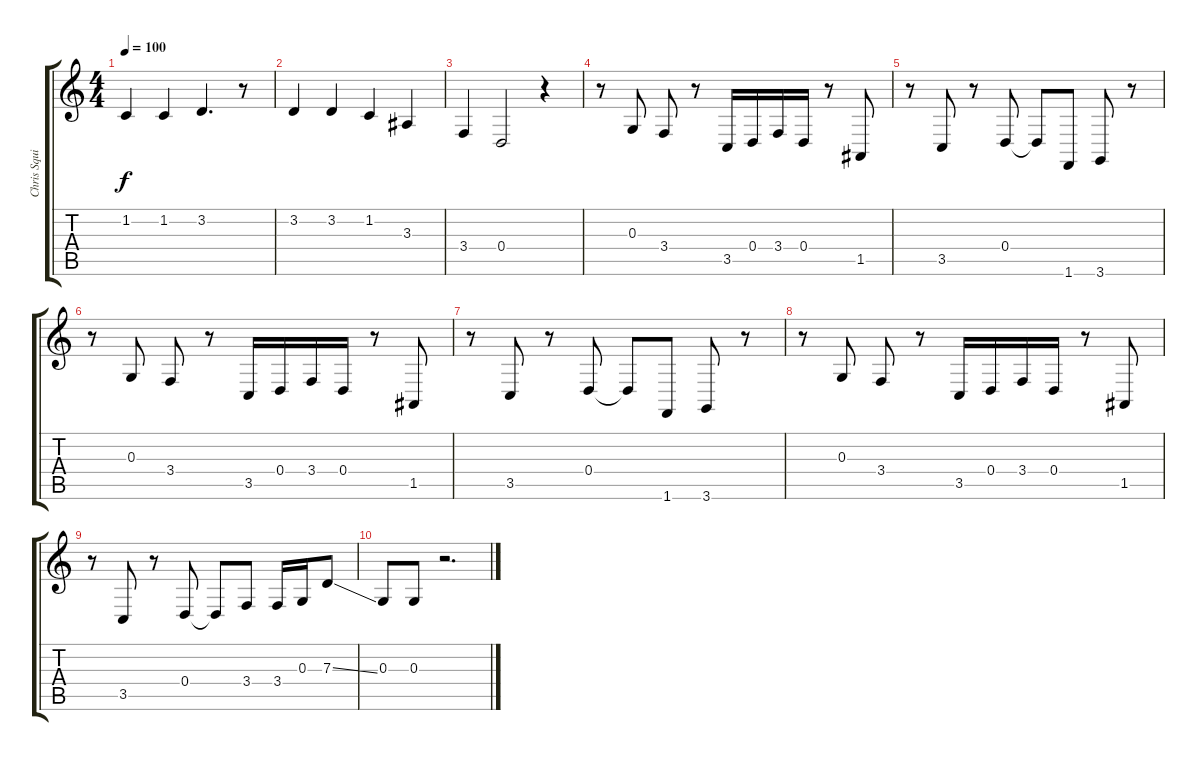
\track ("Chris Squire" "Chris Squi") {instrument choiraahs}
\staff {score tabs}
\tuning (E4 B3 G3 D3 A2 E2) {hide}
\ts (4 4)
\tempo 100
\clef g2
\ks c
1.2.4{dy f} 1.2.4 3.2.4{d} r.8 |
3.2.4 3.2.4 1.2.4 3.3.4 |
3.4.4 0.4.2 r.4 |
r.8 0.3.8 3.4.8 r.8 3.5.16 0.4.16 3.4.16 0.4.16 r.8 1.5.8 |
r.8 3.5.8 r.8 0.4.8 0.4{t}.8 1.6.8 3.6.8 r.8 |
r.8 0.3.8 3.4.8 r.8 3.5.16 0.4.16 3.4.16 0.4.16 r.8 1.5.8 |
r.8 3.5.8 r.8 0.4.8 0.4{t}.8 1.6.8 3.6.8 r.8 |
r.8 0.3.8 3.4.8 r.8 3.5.16 0.4.16 3.4.16 0.4.16 r.8 1.5.8 |
r.8 3.5.8 r.8 0.4.8 0.4{t}.8 3.4.8 3.4.16 0.3.16 7.3{ss}.8 |
0.3.8 0.3.8 r.2{d}
